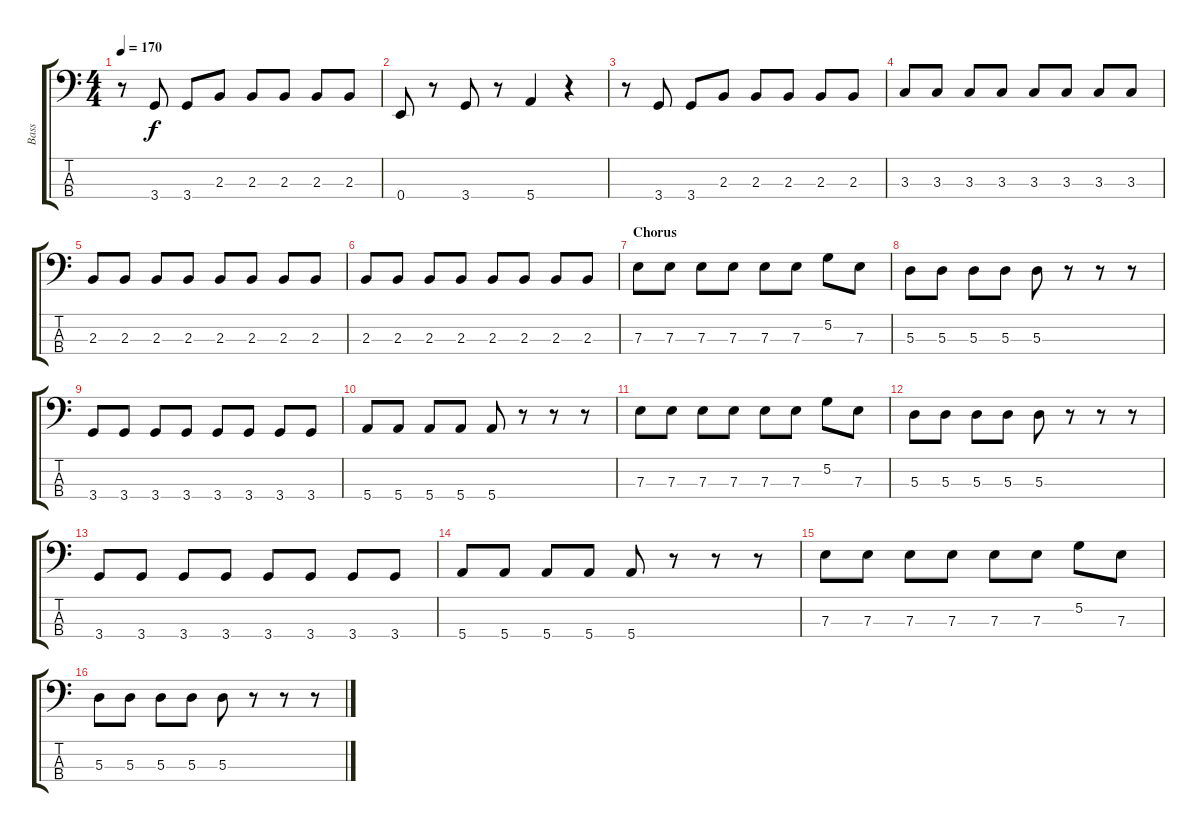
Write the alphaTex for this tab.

\track ("Bass" "Bass") {instrument electricbasspick}
\staff {score tabs}
\tuning (G2 D2 A1 E1) {hide}
\ts (4 4)
\tempo 170
\clef f4
\ks c
r.8{dy f} 3.4.8 3.4.8 2.3.8 2.3.8 2.3.8 2.3.8 2.3.8 |
0.4.8 r.8 3.4.8 r.8 5.4.4 r.4 |
r.8 3.4.8 3.4.8 2.3.8 2.3.8 2.3.8 2.3.8 2.3.8 |
3.3.8 3.3.8 3.3.8 3.3.8 3.3.8 3.3.8 3.3.8 3.3.8 |
2.3.8 2.3.8 2.3.8 2.3.8 2.3.8 2.3.8 2.3.8 2.3.8 |
2.3.8 2.3.8 2.3.8 2.3.8 2.3.8 2.3.8 2.3.8 2.3.8 |
\section ("" "Chorus")
7.3.8 7.3.8 7.3.8 7.3.8 7.3.8 7.3.8 5.2.8 7.3.8 |
5.3.8 5.3.8 5.3.8 5.3.8 5.3.8 r.8 r.8 r.8 |
3.4.8 3.4.8 3.4.8 3.4.8 3.4.8 3.4.8 3.4.8 3.4.8 |
5.4.8 5.4.8 5.4.8 5.4.8 5.4.8 r.8 r.8 r.8 |
7.3.8 7.3.8 7.3.8 7.3.8 7.3.8 7.3.8 5.2.8 7.3.8 |
5.3.8 5.3.8 5.3.8 5.3.8 5.3.8 r.8 r.8 r.8 |
3.4.8 3.4.8 3.4.8 3.4.8 3.4.8 3.4.8 3.4.8 3.4.8 |
5.4.8 5.4.8 5.4.8 5.4.8 5.4.8 r.8 r.8 r.8 |
7.3.8 7.3.8 7.3.8 7.3.8 7.3.8 7.3.8 5.2.8 7.3.8 |
5.3.8 5.3.8 5.3.8 5.3.8 5.3.8 r.8 r.8 r.8
